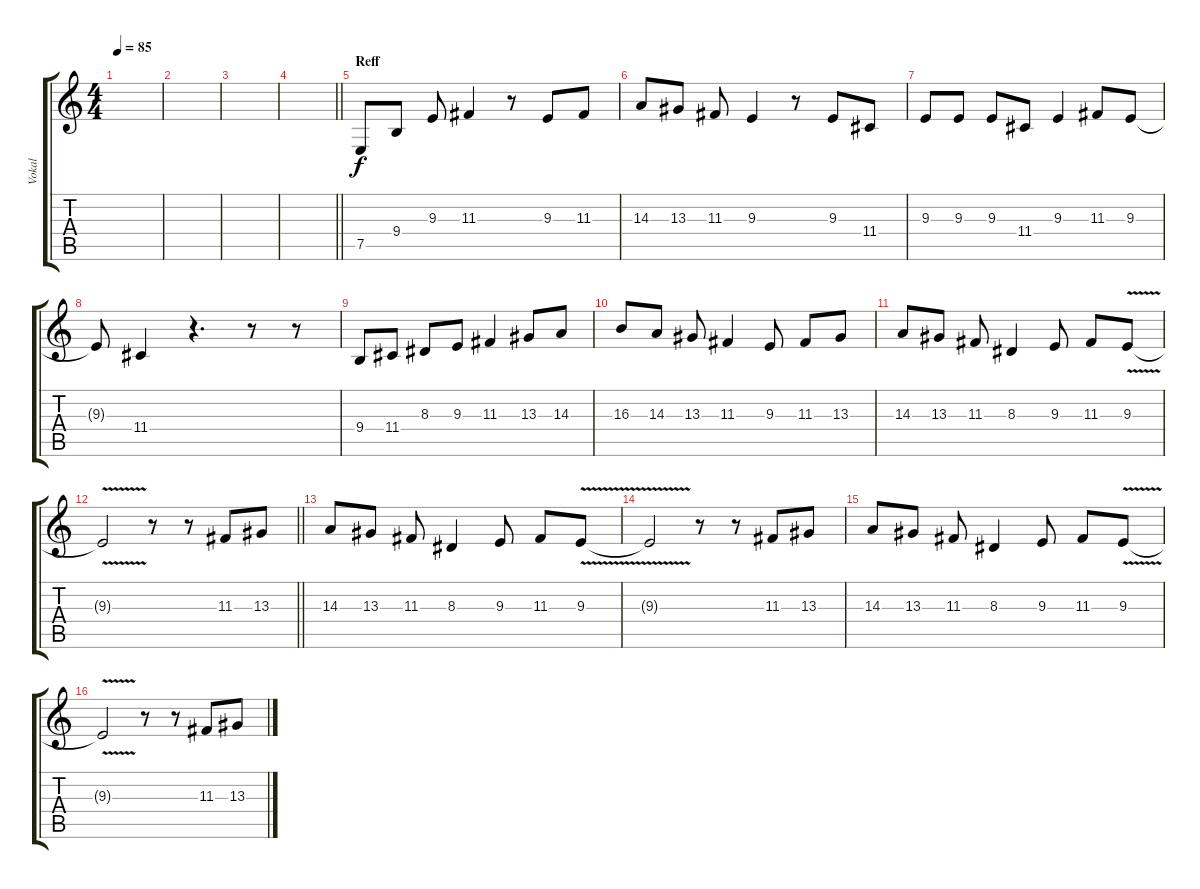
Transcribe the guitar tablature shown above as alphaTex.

\track ("Vokal" "Vokal") {instrument oboe}
\staff {score tabs}
\tuning (E4 B3 G3 D3 A2 E2) {hide}
\ts (4 4)
\tempo 85
\clef g2
\ks c
|
|
|
\barLineRight lightlight
|
\section ("" "Reff")
7.5.8{volume 16 instrument oboe} 9.4.8 9.3.8 11.3.4 r.8 9.3.8 11.3.8 |
14.3.8 13.3.8 11.3.8 9.3.4 r.8 9.3.8 11.4.8 |
9.3.8 9.3.8 9.3.8 11.4.8 9.3.4 11.3.8 9.3.8 |
9.3{t}.8 11.4.4 r.4{d} r.8 r.8 |
9.4.8{txt ""} 11.4.8 8.3.8 9.3.8 11.3.4 13.3.8 14.3.8 |
16.3.8 14.3.8 13.3.8 11.3.4 9.3.8 11.3.8 13.3.8 |
14.3.8 13.3.8 11.3.8 8.3.4 9.3.8 11.3.8 9.3{v}.8 |
\barLineRight lightlight
9.3{t}.2 r.8 r.8 11.3.8 13.3.8 |
\section ("" "")
14.3.8 13.3.8 11.3.8 8.3.4 9.3.8 11.3.8 9.3{v}.8 |
9.3{t}.2 r.8 r.8 11.3.8 13.3.8 |
14.3.8 13.3.8 11.3.8 8.3.4 9.3.8 11.3.8 9.3{v}.8 |
9.3{t}.2{txt ""} r.8 r.8 11.3.8 13.3.8
